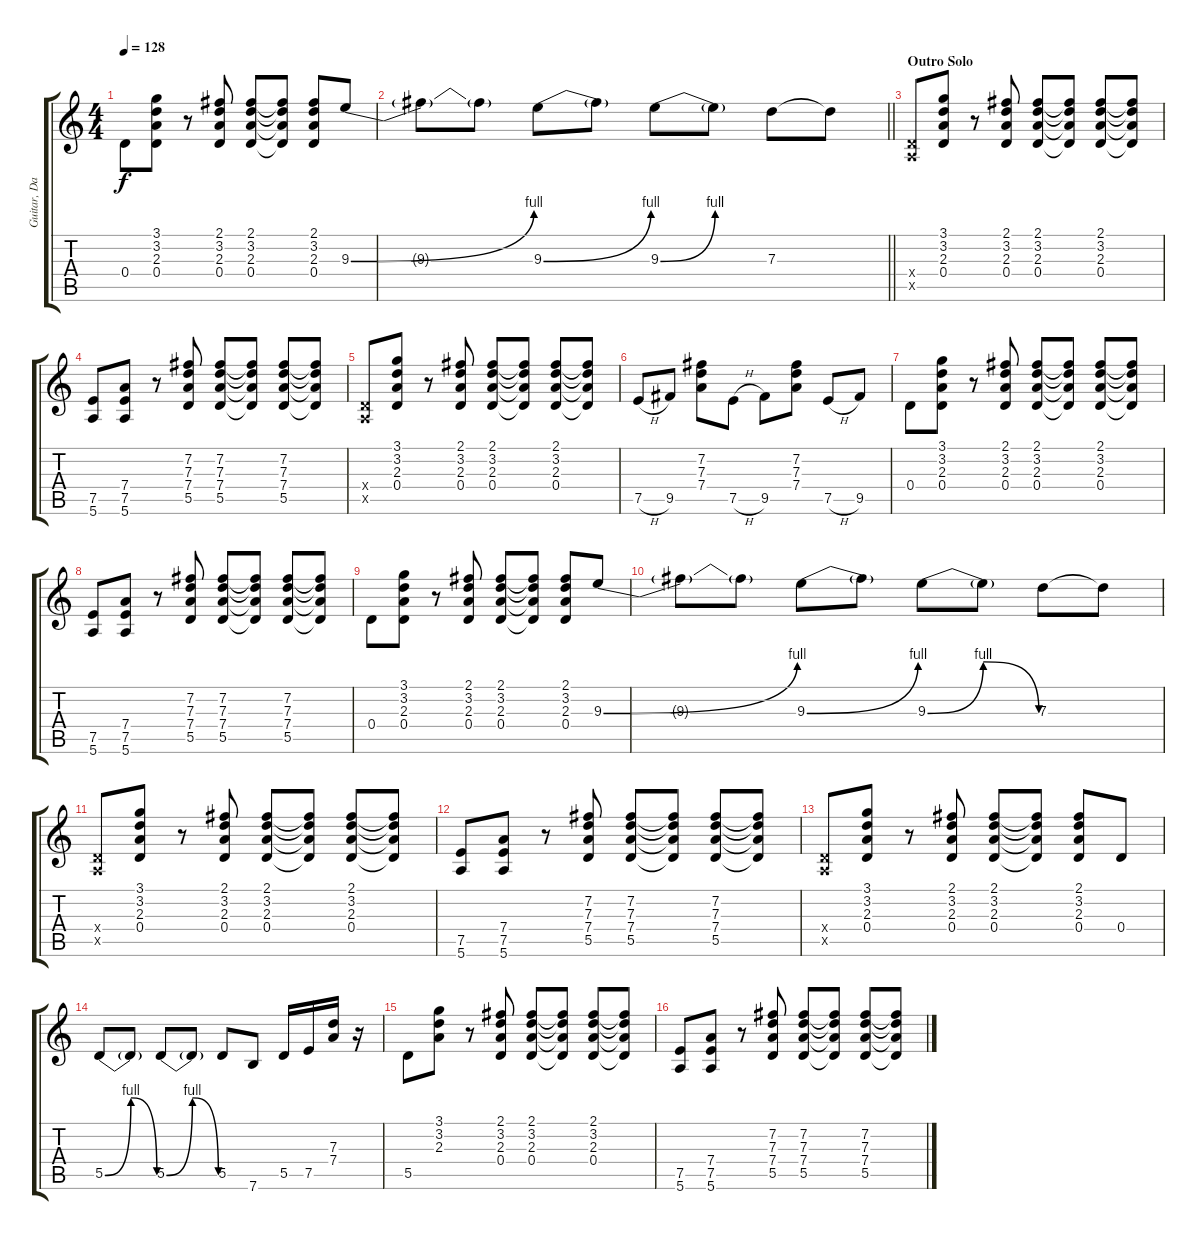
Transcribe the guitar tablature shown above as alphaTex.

\track ("Guitar, Dan" "Guitar, Da") {instrument overdrivenguitar}
\staff {score tabs}
\tuning (E4 B3 G3 D3 A2 E2) {hide}
\ts (4 4)
\tempo 128
\clef g2
\ks c
0.4.8{dy f} (3.1 3.2 2.3 0.4).8 r.8 (2.1 3.2 2.3 0.4).8 (2.1 3.2 2.3 0.4).8 (2.1{t} 3.2{t} 2.3{t} 0.4{t}).8 (2.1 3.2 2.3 0.4).8 9.3{be (bend 0 0 60 4)}.8 |
\barLineRight lightlight
9.3{t}.8 9.3{t}.8 9.3{be (bend 0 0 60 4)}.8 9.3{t}.8 9.3{be (bend 0 0 60 4)}.8 9.3{be (hold 0 0 60 0) t}.8 7.3.8 7.3{t}.8 |
\section ("" "Outro Solo")
(0.4{x} 0.5{x}).8 (3.1 3.2 2.3 0.4).8 r.8 (2.1 3.2 2.3 0.4).8 (2.1 3.2 2.3 0.4).8 (2.1{t} 3.2{t} 2.3{t} 0.4{t}).8 (2.1 3.2 2.3 0.4).8 (2.1{t} 3.2{t} 2.3{t} 0.4{t}).8 |
(7.5 5.6).8 (7.4 7.5 5.6).8 r.8 (7.2 7.3 7.4 5.5).8 (7.2 7.3 7.4 5.5).8 (7.2{t} 7.3{t} 7.4{t} 5.5{t}).8 (7.2 7.3 7.4 5.5).8 (7.2{t} 7.3{t} 7.4{t} 5.5{t}).8 |
(0.4{x} 0.5{x}).8 (3.1 3.2 2.3 0.4).8 r.8 (2.1 3.2 2.3 0.4).8 (2.1 3.2 2.3 0.4).8 (2.1{t} 3.2{t} 2.3{t} 0.4{t}).8 (2.1 3.2 2.3 0.4).8 (2.1{t} 3.2{t} 2.3{t} 0.4{t}).8 |
7.5{h}.8 9.5.8 (7.2 7.3 7.4).8 7.5{h}.8 9.5.8 (7.2 7.3 7.4).8 7.5{h}.8 9.5.8 |
0.4.8 (3.1 3.2 2.3 0.4).8 r.8 (2.1 3.2 2.3 0.4).8 (2.1 3.2 2.3 0.4).8 (2.1{t} 3.2{t} 2.3{t} 0.4{t}).8 (2.1 3.2 2.3 0.4).8 (2.1{t} 3.2{t} 2.3{t} 0.4{t}).8 |
(7.5 5.6).8 (7.4 7.5 5.6).8 r.8 (7.2 7.3 7.4 5.5).8 (7.2 7.3 7.4 5.5).8 (7.2{t} 7.3{t} 7.4{t} 5.5{t}).8 (7.2 7.3 7.4 5.5).8 (7.2{t} 7.3{t} 7.4{t} 5.5{t}).8 |
0.4.8 (3.1 3.2 2.3 0.4).8 r.8 (2.1 3.2 2.3 0.4).8 (2.1 3.2 2.3 0.4).8 (2.1{t} 3.2{t} 2.3{t} 0.4{t}).8 (2.1 3.2 2.3 0.4).8 9.3{be (bend 0 0 60 4)}.8 |
9.3{t}.8 9.3{t}.8 9.3{be (bend 0 0 60 4)}.8 9.3{t}.8 9.3{be (bendrelease 0 0 30 4 30 4 60 0)}.8 9.3{t}.8 7.3.8 7.3{t}.8 |
(0.4{x} 0.5{x}).8 (3.1 3.2 2.3 0.4).8 r.8 (2.1 3.2 2.3 0.4).8 (2.1 3.2 2.3 0.4).8 (2.1{t} 3.2{t} 2.3{t} 0.4{t}).8 (2.1 3.2 2.3 0.4).8 (2.1{t} 3.2{t} 2.3{t} 0.4{t}).8 |
(7.5 5.6).8 (7.4 7.5 5.6).8 r.8 (7.2 7.3 7.4 5.5).8 (7.2 7.3 7.4 5.5).8 (7.2{t} 7.3{t} 7.4{t} 5.5{t}).8 (7.2 7.3 7.4 5.5).8 (7.2{t} 7.3{t} 7.4{t} 5.5{t}).8 |
(0.4{x} 0.5{x}).8 (3.1 3.2 2.3 0.4).8 r.8 (2.1 3.2 2.3 0.4).8 (2.1 3.2 2.3 0.4).8 (2.1{t} 3.2{t} 2.3{t} 0.4{t}).8 (2.1 3.2 2.3 0.4).8 0.4.8 |
5.5{be (bendrelease 0 0 15 4 15 4 60 0)}.8 5.5{t}.8 5.5{be (bendrelease 0 0 15 4 15 4 60 0)}.8 5.5{t}.8 5.5.8 7.6.8 5.5.16 7.5.16 (7.3 7.4).16 r.16 |
5.5.8 (3.1 3.2 2.3).8 r.8 (2.1 3.2 2.3 0.4).8 (2.1 3.2 2.3 0.4).8 (2.1{t} 3.2{t} 2.3{t} 0.4{t}).8 (2.1 3.2 2.3 0.4).8 (2.1{t} 3.2{t} 2.3{t} 0.4{t}).8 |
(7.5 5.6).8 (7.4 7.5 5.6).8 r.8 (7.2 7.3 7.4 5.5).8 (7.2 7.3 7.4 5.5).8 (7.2{t} 7.3{t} 7.4{t} 5.5{t}).8 (7.2 7.3 7.4 5.5).8 (7.2{t} 7.3{t} 7.4{t} 5.5{t}).8
